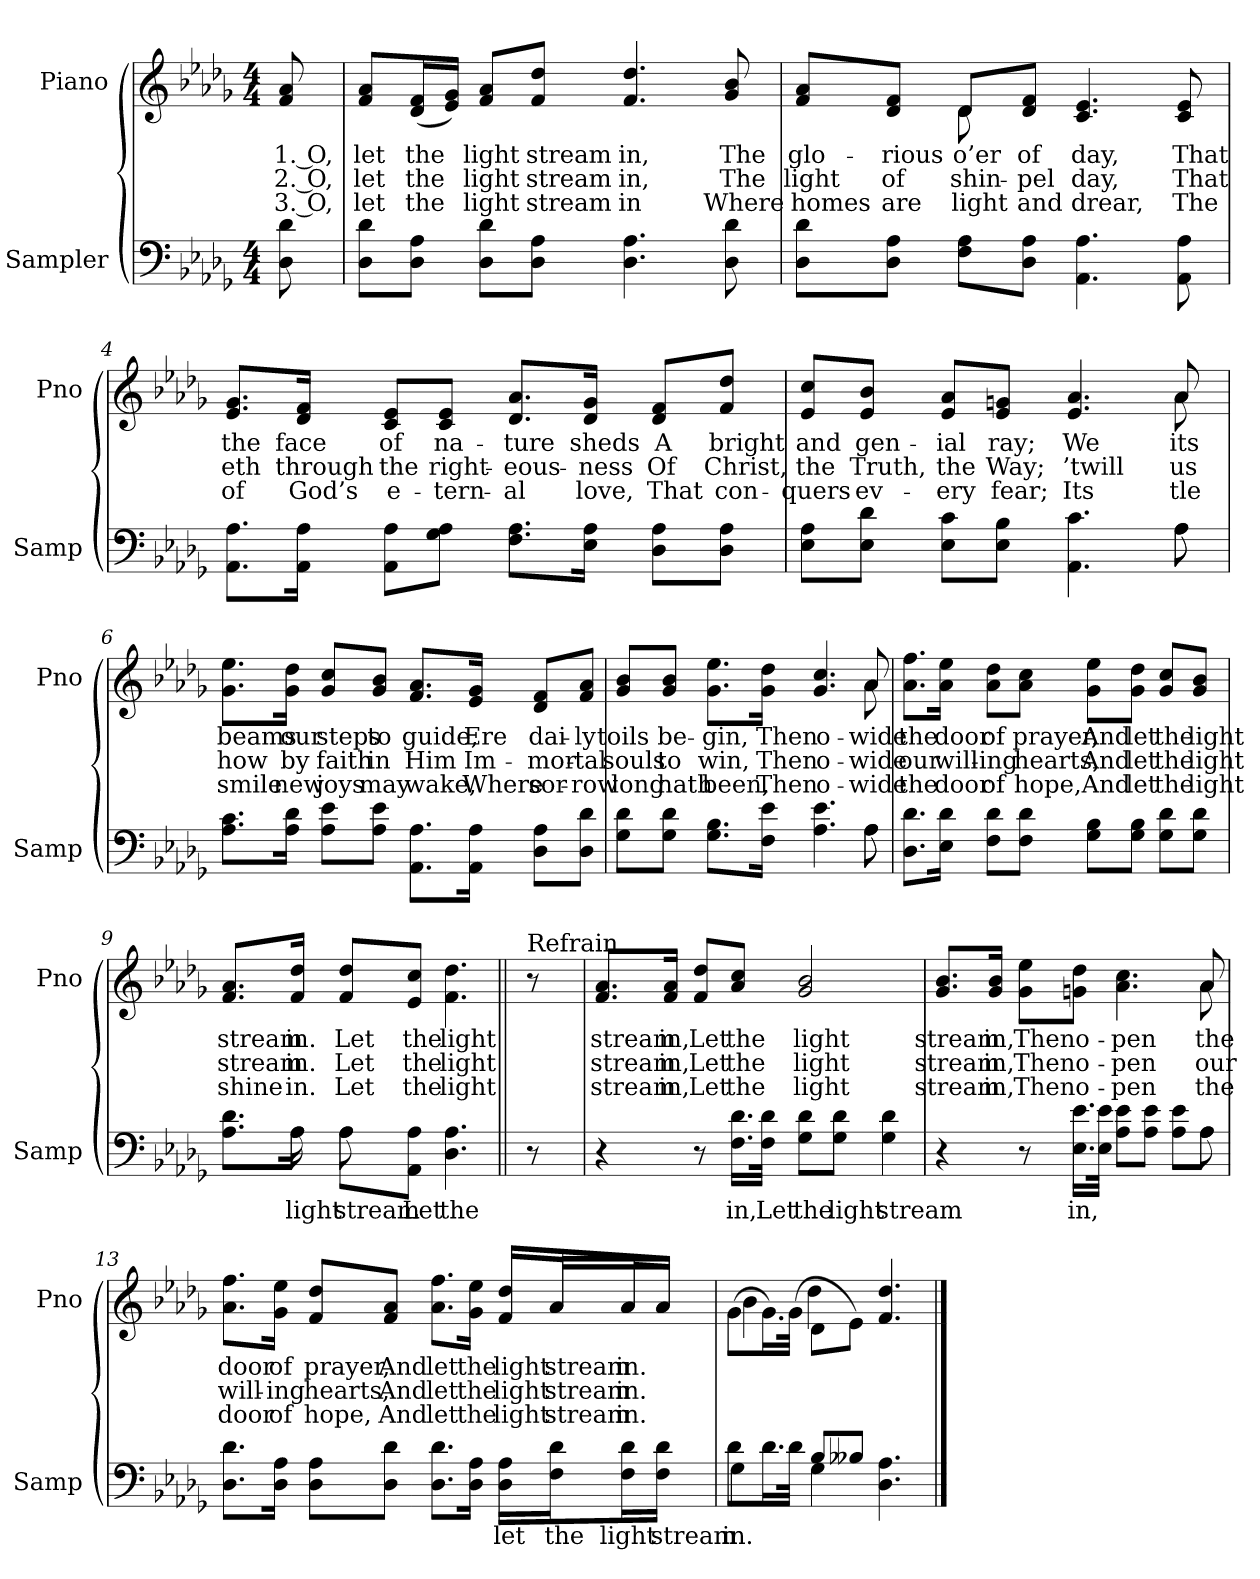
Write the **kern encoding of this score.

**kern	**text	**kern	**text	**text	**text
*part2	*part2	*part1	*part1	*part1	*part1
*staff2	*staff2	*staff1	*staff1	*staff1	*staff1
*I"Sampler	*	*I"Piano	*	*	*
*I'Samp	*	*I'Pno	*	*	*
*clefF4	*	*clefG2	*	*	*
*k[b-e-a-d-g-]	*	*k[b-e-a-d-g-]	*	*	*
*D-:	*	*D-:	*	*	*
*M4/4	*	*M4/4	*	*	*
=1	=1	=1	=1	=1	=1
8D- 8d-	.	8f 8a-	1. O,	2. O,	3. O,
=2	=2	=2	=2	=2	=2
8D-\ 8d-\L	.	8f/ 8a-/L	let	let	let
8D-\ 8A-\J	.	(16d-/ 16f/L	the	the	the
.	.	16e-/ 16g-/JJ)	.	.	.
8D-\ 8d-\L	.	8f/ 8a-/L	light	light	light
8D-\ 8A-\J	.	8f/ 8dd-/J	stream	stream	stream
4.D- 4.A-	.	4.f 4.dd-	in,	in,	in
8D- 8d-	.	8g- 8b-	The	The	Where
=3	=3	=3	=3	=3	=3
*	*	*^	*	*	*
8D-\ 8d-\L	.	8f/ 8a-/L	4ryy	glo-	light	homes
8D-\ 8A-\J	.	8d-/ 8f/J	.	-rious	of	are
8F\ 8A-\L	.	8d-/L	8d-	o’er	shin-	light
8D-\ 8A-\J	.	8d-/ 8f/J	2ryy	of	-pel	and
4.AA- 4.A-	.	4.c 4.e-	.	day,	day,	drear,
8AA- 8A-	.	8c 8e-	8ryy	That	That	The
*	*	*v	*v	*	*	*
=4	=4	=4	=4	=4	=4
8.AA-\ 8.A-\L	.	8.e-/ 8.g-/L	the	-eth	of
16AA-\ 16A-\Jk	.	16d-/ 16f/Jk	face	through	God’s
8AA-\ 8A-\L	.	8c/ 8e-/L	of	the	e-
8G-\ 8A-\J	.	8c/ 8e-/J	na-	right-	-tern-
8.F\ 8.A-\L	.	8.d-/ 8.a-/L	-ture	-eous-	-al
16E-\ 16A-\Jk	.	16d-/ 16g-/Jk	sheds	-ness	love,
8D-\ 8A-\L	.	8d-/ 8f/L	A	Of	That
8D-\ 8A-\J	.	8f/ 8dd-/J	bright	Christ,	con-
=5	=5	=5	=5	=5	=5
*^	*	*^	*	*	*
8E-\ 8A-\L	2..ryy	.	8e-/ 8cc/L	2..ryy	and	the	-quers
8E-\ 8d-\J	.	.	8e-/ 8b-/J	.	gen-	Truth,	ev-
8E-\ 8c\L	.	.	8e-/ 8a-/L	.	-ial	the	-ery
8E-\ 8B-\J	.	.	8e-/ 8gn/J	.	ray;	Way;	fear;
4.AA- 4.c	.	.	4.e- 4.a-	.	We	’twill	Its
8A-\	8A-	.	8a-/	8a-	its	us	-tle
*v	*v	*	*	*	*	*	*
*	*	*v	*v	*	*	*
=6	=6	=6	=6	=6	=6
8.A-\ 8.c\L	.	8.g-\ 8.ee-\L	beams	how	smile
16A-\ 16d-\Jk	.	16g-\ 16dd-\Jk	our	by	new
8A-\ 8e-\L	.	8g-/ 8cc/L	steps	faith	joys
8A-\ 8e-\J	.	8g-/ 8b-/J	to	in	may
8.AA-\ 8.A-\L	.	8.f/ 8.a-/L	guide,	Him	wake,
16AA-\ 16A-\Jk	.	16e-/ 16g-/Jk	Ere	Im-	Where
8D-\ 8A-\L	.	8d-/ 8f/L	dai-	-mor-	sor-
8D-\ 8d-\J	.	8f/ 8a-/J	-ly	-tal	-row
=7	=7	=7	=7	=7	=7
*^	*	*^	*	*	*
8G-\ 8d-\L	2..ryy	.	8g-/ 8b-/L	2..ryy	toils	souls	long
8G-\ 8d-\J	.	.	8g-/ 8b-/J	.	be-	to	hath
8.G-\ 8.B-\L	.	.	8.g-\ 8.ee-\L	.	-gin,	win,	been,
16F\ 16e-\Jk	.	.	16g-\ 16dd-\Jk	.	Then	Then	Then
4.A- 4.e-	.	.	4.g- 4.cc	.	o-	o-	o-
8A-\	8A-	.	8a-/	8a-	wide	wide	wide
*v	*v	*	*	*	*	*	*
*	*	*v	*v	*	*	*
=8	=8	=8	=8	=8	=8
8.D-\ 8.d-\L	.	8.a-\ 8.ff\L	the	our	the
16E-\ 16d-\Jk	.	16a-\ 16ee-\Jk	door	will-	door
8F\ 8d-\L	.	8a-\ 8dd-\L	of	-ing	of
8F\ 8d-\J	.	8a-\ 8cc\J	prayer,	hearts,	hope,
8G-\ 8B-\L	.	8g-\ 8ee-\L	And	And	And
8G-\ 8B-\J	.	8g-\ 8dd-\J	let	let	let
8G-\ 8d-\L	.	8g-/ 8cc/L	the	the	the
8G-\ 8d-\J	.	8g-/ 8b-/J	light	light	light
=9	=9	=9	=9	=9	=9
*^	*	*	*	*	*
8.A-\ 8.d-\L	8.ryy	.	8.f/ 8.a-/L	stream	stream	shine
16A-\Jk	16A-	light	16f/ 16dd-/Jk	in.	in.	in.
8A-\L	8A-	stream	8f/ 8dd-/L	Let	Let	Let
8AA-\ 8A-\J	2ryy	Let	8e-/ 8cc/J	the	the	the
4.D- 4.A-	.	the	4.f\ 4.dd-\	light	light	light
*v	*v	*	*	*	*	*
=10||	=10||	=10||	=10||	=10||	=10||
!	!	!LO:TX:t=Refrain	!	!	!
8r	.	8r	.	.	.
=11	=11	=11	=11	=11	=11
4r	.	8.f/ 8.a-/L	stream	stream	stream
.	.	16f/ 16a-/Jk	in,	in,	in,
8r	.	8f/ 8dd-/L	Let	Let	Let
16.F\ 16.d-\LL	in,	8a-/ 8cc/J	the	the	the
32F\ 32d-\JJk	Let	.	.	.	.
8G-\ 8d-\L	the	2g- 2b-	light	light	light
8G-\ 8d-\J	light	.	.	.	.
4G- 4d-	stream	.	.	.	.
=12	=12	=12	=12	=12	=12
*^	*	*^	*	*	*
4r	2..ryy	.	8.g-/ 8.b-/L	2..ryy	stream	stream	stream
.	.	.	16g-/ 16b-/Jk	.	in,	in,	in,
8r	.	.	8g-\ 8ee-\L	.	Then	Then	Then
16.E-\ 16.e-\LL	.	in,	8gn\ 8dd-\J	.	o-	o-	o-
32E-\ 32e-\JJk	.	.	.	.	.	.	.
8A-\ 8e-\L	.	.	4.a- 4.cc	.	-pen	-pen	-pen
8A-\ 8e-\J	.	.	.	.	.	.	.
8A-\ 8e-\L	.	.	.	.	.	.	.
8A-\J	8A-	.	8a-/	8a-	the	our	the
*v	*v	*	*	*	*	*	*
=13	=13	=13	=13	=13	=13	=13
8.D-\ 8.d-\L	.	8.a-\ 8.ff\L	16ryy	door	will-	door
*	*	*v	*v	*	*	*
16D-\ 16A-\Jk	.	16g-\ 16ee-\Jk	of	-ing	of
8D-\ 8A-\L	.	8f/ 8dd-/L	prayer,	hearts,	hope,
8D-\ 8d-\J	.	8f/ 8a-/J	And	And	And
8.D-\ 8.d-\L	.	8.a-\ 8.ff\L	let	let	let
16D-\ 16A-\Jk	.	16g-\ 16ee-\Jk	the	the	the
16D-\ 16A-\LL	let	16f/ 16dd-/LL	light	light	light
*	*	*^	*	*	*
16F\ 16d-\J	the	16a-/J	16a-/LL	stream	stream	stream
16F\ 16d-\L	light	16a-/L	16a-/	in.	in.	in.
16F\ 16d-\JJ	stream	16a-/JJ	16a-/JJ	.	.	.
=14	=14	=14	=14	=14	=14	=14
*^	*	*	*	*	*	*
8d-\L	4G-	in.	(8g-\L	4b-	.	.	.
16.d-\L	.	.	16.g-\L)	.	.	.	.
32d-\JJk	.	.	(32g-\JJk	.	.	.	.
8B-/L	4G-	.	8d-\L	4dd-	.	.	.
8B--X/J	.	.	8e-\J)	.	.	.	.
4.D- 4.A-	4.ryy	.	4.f 4.dd-	4.ryy	.	.	.
*v	*v	*	*	*	*	*	*
*	*	*v	*v	*	*	*
==	==	==	==	==	==
*-	*-	*-	*-	*-	*-
